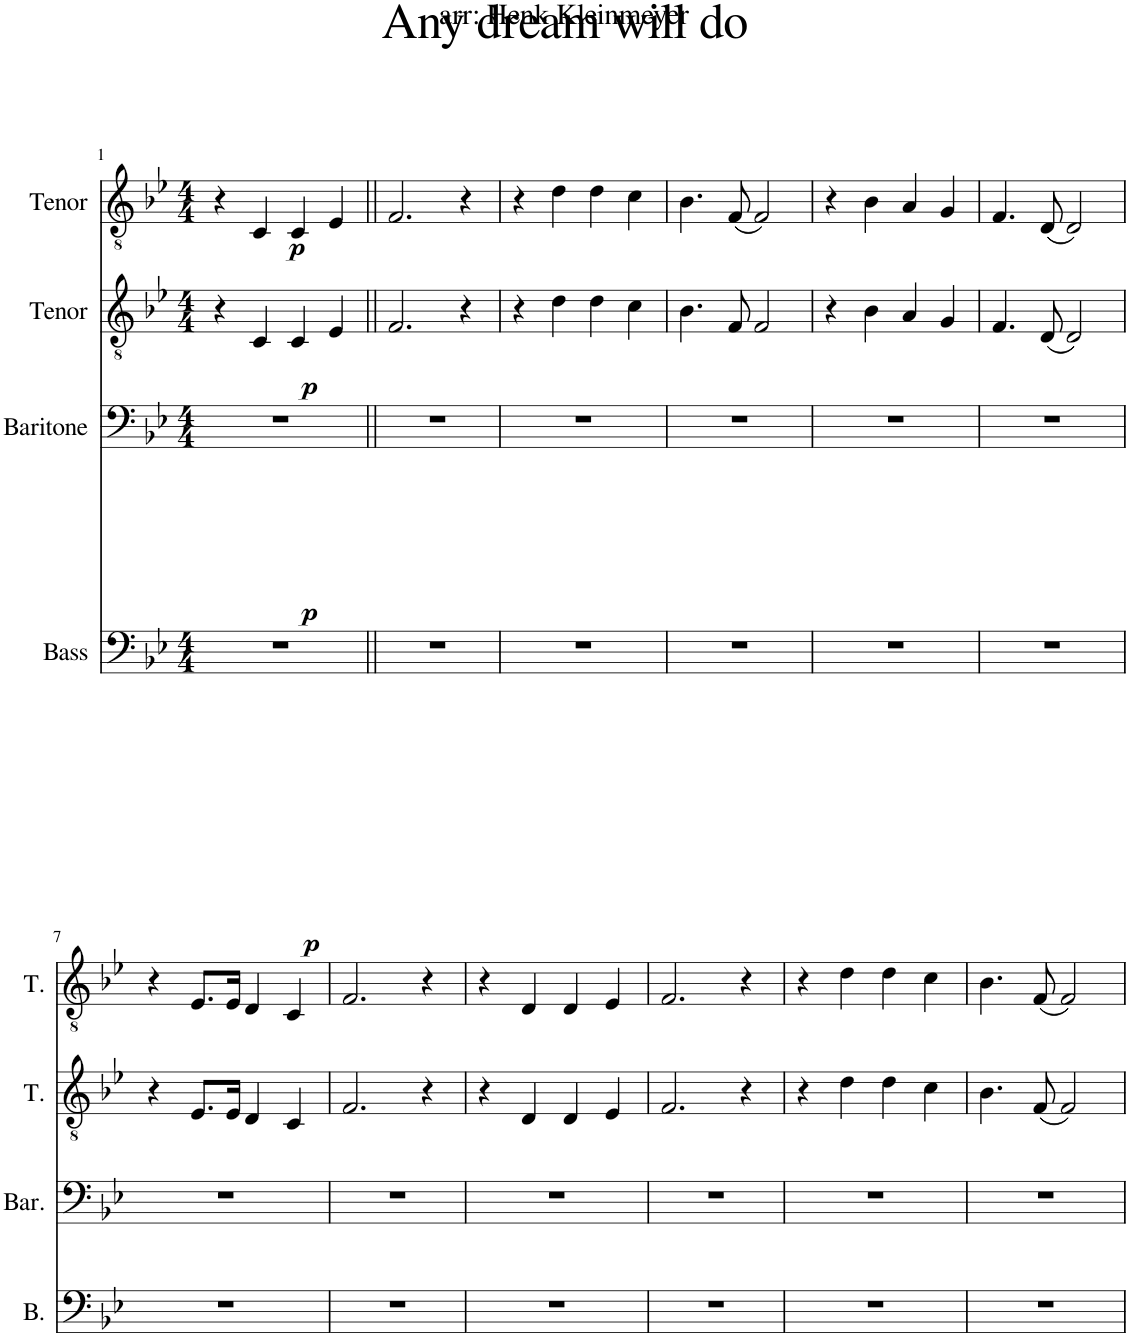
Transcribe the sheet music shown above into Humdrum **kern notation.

**kern	**dynam	**kern	**dynam	**kern	**dynam	**kern	**dynam
*part4	*part4	*part3	*part3	*part2	*part2	*part1	*part1
*staff4	*staff4	*staff3	*staff3	*staff2	*staff2	*staff1	*staff1
*I"Bass	*	*I"Baritone	*	*I"Tenor	*	*I"Tenor	*
*I'B.	*	*I'Bar.	*	*I'T.	*	*I'T.	*
*clefF4	*	*clefF4	*	*clefGv2	*	*clefGv2	*
*k[b-e-]	*	*k[b-e-]	*	*k[b-e-]	*	*k[b-e-]	*
*M4/4	*	*M4/4	*	*M4/4	*	*M4/4	*
=1	=1	=1	=1	=1	=1	=1	=1
!	!LO:DY:b	!	!LO:DY:b	!	!LO:DY:b	!	!LO:DY:b
1r	p	1r	p	4r	p	4r	p
.	.	.	.	4C/	.	4C/	.
.	.	.	.	4C/	.	4C/	.
.	.	.	.	4E-/	.	4E-/	.
=2||	=2||	=2||	=2||	=2||	=2||	=2||	=2||
1r	.	1r	.	2.F/	.	2.F/	.
.	.	.	.	4r	.	4r	.
=3	=3	=3	=3	=3	=3	=3	=3
1r	.	1r	.	4r	.	4r	.
.	.	.	.	4d\	.	4d\	.
.	.	.	.	4d\	.	4d\	.
.	.	.	.	4c\	.	4c\	.
=4	=4	=4	=4	=4	=4	=4	=4
1r	.	1r	.	4.B-\	.	4.B-\	.
.	.	.	.	8F/	.	(8F/	.
.	.	.	.	2F/	.	2F/)	.
=5	=5	=5	=5	=5	=5	=5	=5
1r	.	1r	.	4r	.	4r	.
.	.	.	.	4B-\	.	4B-\	.
.	.	.	.	4A/	.	4A/	.
.	.	.	.	4G/	.	4G/	.
=6	=6	=6	=6	=6	=6	=6	=6
1r	.	1r	.	4.F/	.	4.F/	.
.	.	.	.	(8D/	.	(8D/	.
.	.	.	.	2D/)	.	2D/)	.
!!LO:LB:g=z
=7	=7	=7	=7	=7	=7	=7	=7
1r	.	1r	.	4r	.	4r	.
.	.	.	.	8.E-/L	.	8.E-/L	.
.	.	.	.	16E-/Jk	.	16E-/Jk	.
.	.	.	.	4D/	.	4D/	.
.	.	.	.	4C/	.	4C/	.
=8	=8	=8	=8	=8	=8	=8	=8
1r	.	1r	.	2.F/	.	2.F/	.
.	.	.	.	4r	.	4r	.
=9	=9	=9	=9	=9	=9	=9	=9
1r	.	1r	.	4r	.	4r	.
.	.	.	.	4D/	.	4D/	.
.	.	.	.	4D/	.	4D/	.
.	.	.	.	4E-/	.	4E-/	.
=10	=10	=10	=10	=10	=10	=10	=10
1r	.	1r	.	2.F/	.	2.F/	.
.	.	.	.	4r	.	4r	.
=11	=11	=11	=11	=11	=11	=11	=11
1r	.	1r	.	4r	.	4r	.
.	.	.	.	4d\	.	4d\	.
.	.	.	.	4d\	.	4d\	.
.	.	.	.	4c\	.	4c\	.
=12	=12	=12	=12	=12	=12	=12	=12
1r	.	1r	.	4.B-\	.	4.B-\	.
.	.	.	.	(8F/	.	(8F/	.
.	.	.	.	2F/)	.	2F/)	.
=	=	=	=	=	=	=	=
*-	*-	*-	*-	*-	*-	*-	*-
